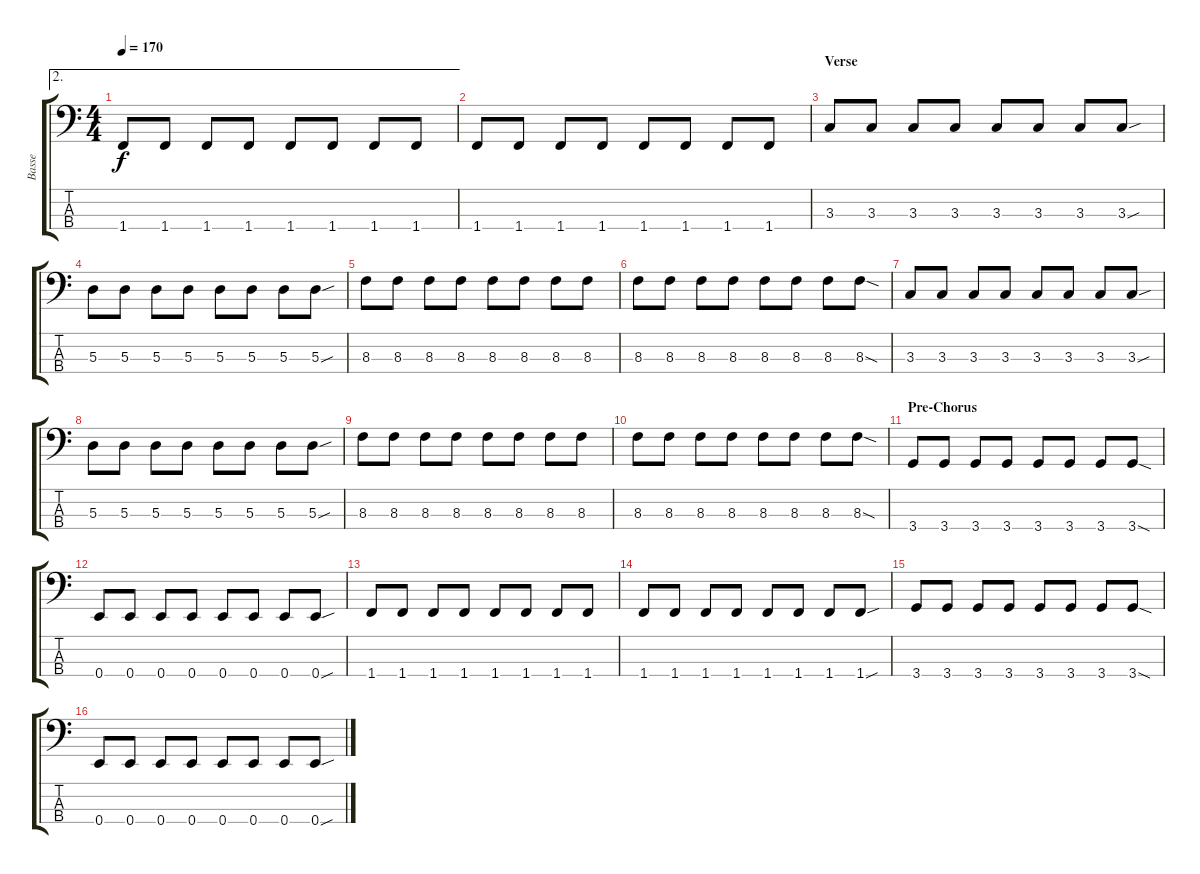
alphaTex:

\track ("Basse" "Basse") {instrument electricbasspick}
\staff {score tabs}
\tuning (G2 D2 A1 E1) {hide}
\ae 2
\ts (4 4)
\tempo 170
\clef f4
\ks c
1.4.8{dy f} 1.4.8 1.4.8 1.4.8 1.4.8 1.4.8 1.4.8 1.4.8 |
1.4.8 1.4.8 1.4.8 1.4.8 1.4.8 1.4.8 1.4.8 1.4.8 |
\section ("" "Verse")
3.3.8 3.3.8 3.3.8 3.3.8 3.3.8 3.3.8 3.3.8 3.3{sou}.8 |
5.3.8 5.3.8 5.3.8 5.3.8 5.3.8 5.3.8 5.3.8 5.3{sou}.8 |
8.3.8 8.3.8 8.3.8 8.3.8 8.3.8 8.3.8 8.3.8 8.3.8 |
8.3.8 8.3.8 8.3.8 8.3.8 8.3.8 8.3.8 8.3.8 8.3{sod}.8 |
3.3.8 3.3.8 3.3.8 3.3.8 3.3.8 3.3.8 3.3.8 3.3{sou}.8 |
5.3.8 5.3.8 5.3.8 5.3.8 5.3.8 5.3.8 5.3.8 5.3{sou}.8 |
8.3.8 8.3.8 8.3.8 8.3.8 8.3.8 8.3.8 8.3.8 8.3.8 |
8.3.8 8.3.8 8.3.8 8.3.8 8.3.8 8.3.8 8.3.8 8.3{sod}.8 |
\section ("" "Pre-Chorus")
3.4.8 3.4.8 3.4.8 3.4.8 3.4.8 3.4.8 3.4.8 3.4{sod}.8 |
0.4.8 0.4.8 0.4.8 0.4.8 0.4.8 0.4.8 0.4.8 0.4{sou}.8 |
1.4.8 1.4.8 1.4.8 1.4.8 1.4.8 1.4.8 1.4.8 1.4.8 |
1.4.8 1.4.8 1.4.8 1.4.8 1.4.8 1.4.8 1.4.8 1.4{sou}.8 |
3.4.8 3.4.8 3.4.8 3.4.8 3.4.8 3.4.8 3.4.8 3.4{sod}.8 |
0.4.8 0.4.8 0.4.8 0.4.8 0.4.8 0.4.8 0.4.8 0.4{sou}.8
